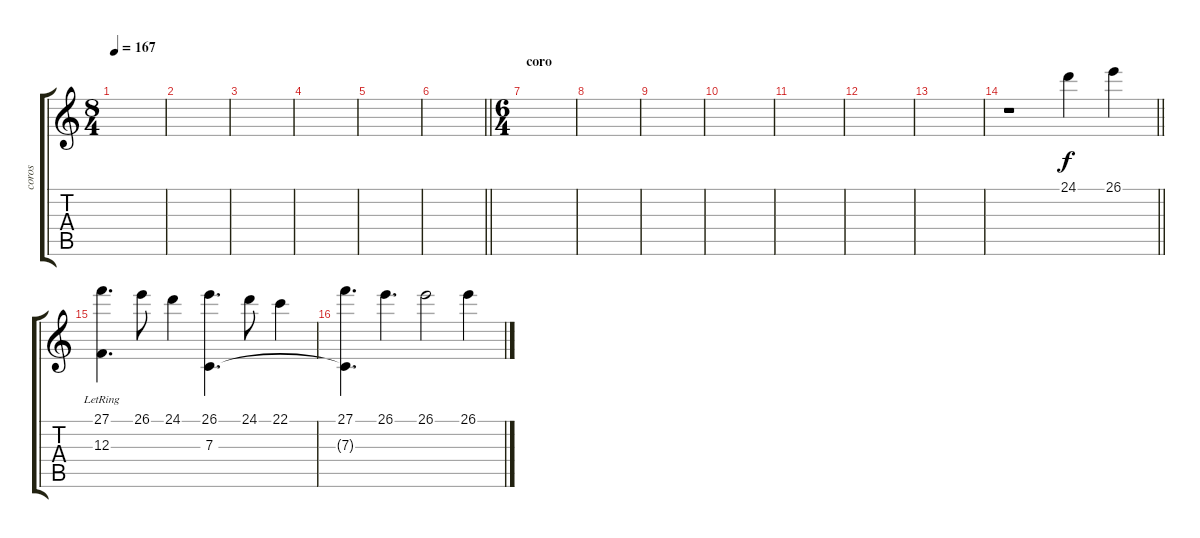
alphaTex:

\track ("coros" "coros") {instrument choiraahs}
\staff {score tabs}
\tuning (D4 A3 F3 C3 G2 D2) {hide}
\ts (8 4)
\tempo 167
\clef g2
\ks c
|
|
|
|
|
\barLineRight lightlight
|
\ts (6 4)
\section ("" "coro")
|
|
|
|
|
|
|
\barLineRight lightlight
r.1 24.1.4 26.1.4 |
(27.1 12.3{lr}).4{d} 26.1.8{dy f} 24.1.4 (26.1 7.3).4{d} 24.1.8 22.1.4 |
(27.1 7.3{t}).4{d} 26.1.4{d} 26.1.2 26.1.4
